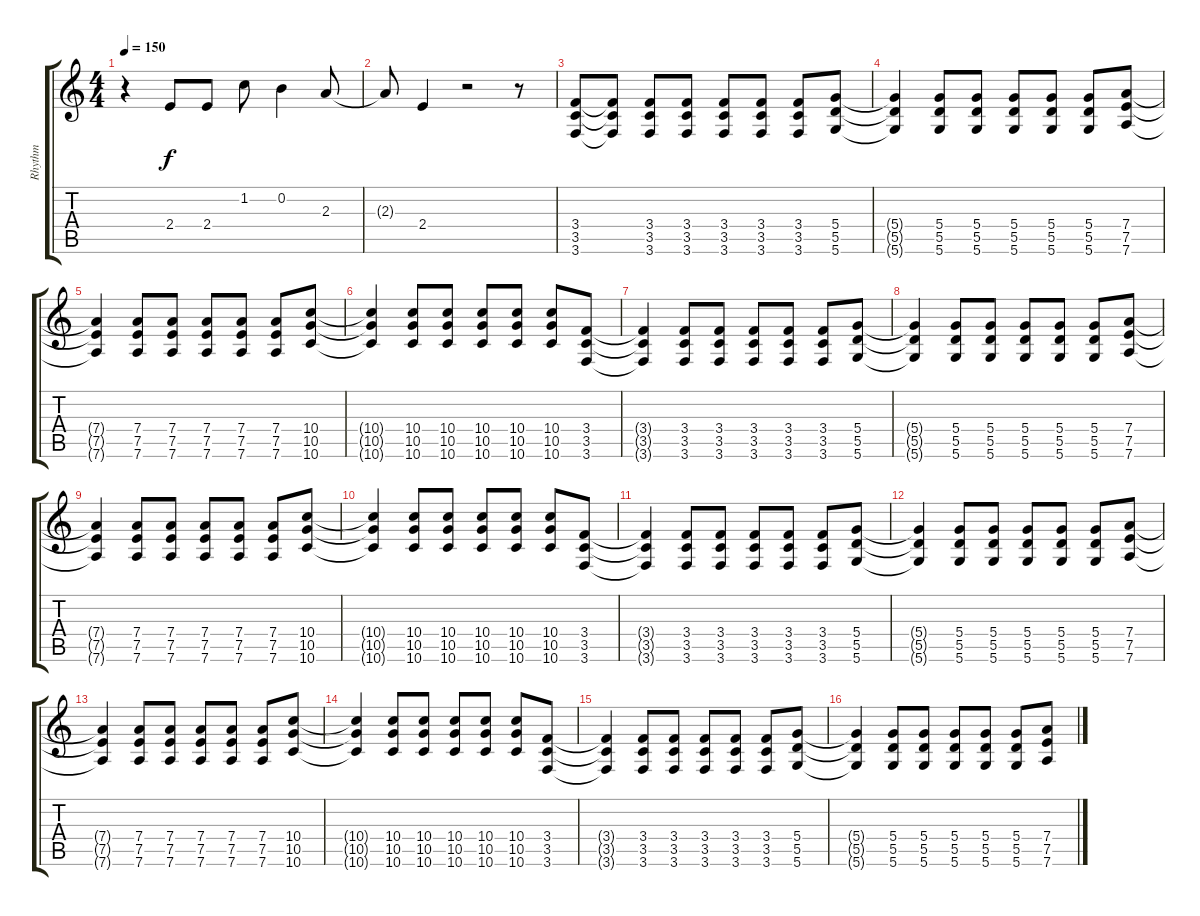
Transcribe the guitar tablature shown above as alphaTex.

\track ("Rhythm" "Rhythm") {instrument distortionguitar}
\staff {score tabs}
\tuning (E4 B3 G3 D3 A2 D2) {hide}
\ts (4 4)
\tempo 150
\clef g2
\ks c
r.4{dy f} 2.4.8 2.4.8 1.2.8 0.2.4 2.3.8 |
2.3{t}.8 2.4.4 r.2{instrument distortionguitar} r.8 |
(3.4 3.5 3.6).8 (3.4{t} 3.5{t} 3.6{t}).8 (3.4 3.5 3.6).8 (3.4 3.5 3.6).8 (3.4 3.5 3.6).8 (3.4 3.5 3.6).8 (3.4 3.5 3.6).8 (5.4 5.5 5.6).8 |
(5.4{t} 5.5{t} 5.6{t}).4 (5.4 5.5 5.6).8 (5.4 5.5 5.6).8 (5.4 5.5 5.6).8 (5.4 5.5 5.6).8 (5.4 5.5 5.6).8 (7.4 7.5 7.6).8 |
(7.4{t} 7.5{t} 7.6{t}).4 (7.4 7.5 7.6).8 (7.4 7.5 7.6).8 (7.4 7.5 7.6).8 (7.4 7.5 7.6).8 (7.4 7.5 7.6).8 (10.4 10.5 10.6).8 |
(10.4{t} 10.5{t} 10.6{t}).4 (10.4 10.5 10.6).8 (10.4 10.5 10.6).8 (10.4 10.5 10.6).8 (10.4 10.5 10.6).8 (10.4 10.5 10.6).8 (3.4 3.5 3.6).8 |
(3.4{t} 3.5{t} 3.6{t}).4 (3.4 3.5 3.6).8 (3.4 3.5 3.6).8 (3.4 3.5 3.6).8 (3.4 3.5 3.6).8 (3.4 3.5 3.6).8 (5.4 5.5 5.6).8 |
(5.4{t} 5.5{t} 5.6{t}).4 (5.4 5.5 5.6).8 (5.4 5.5 5.6).8 (5.4 5.5 5.6).8 (5.4 5.5 5.6).8 (5.4 5.5 5.6).8 (7.4 7.5 7.6).8 |
(7.4{t} 7.5{t} 7.6{t}).4 (7.4 7.5 7.6).8 (7.4 7.5 7.6).8 (7.4 7.5 7.6).8 (7.4 7.5 7.6).8 (7.4 7.5 7.6).8 (10.4 10.5 10.6).8 |
(10.4{t} 10.5{t} 10.6{t}).4 (10.4 10.5 10.6).8 (10.4 10.5 10.6).8 (10.4 10.5 10.6).8 (10.4 10.5 10.6).8 (10.4 10.5 10.6).8 (3.4 3.5 3.6).8 |
(3.4{t} 3.5{t} 3.6{t}).4 (3.4 3.5 3.6).8 (3.4 3.5 3.6).8 (3.4 3.5 3.6).8 (3.4 3.5 3.6).8 (3.4 3.5 3.6).8 (5.4 5.5 5.6).8 |
(5.4{t} 5.5{t} 5.6{t}).4 (5.4 5.5 5.6).8 (5.4 5.5 5.6).8 (5.4 5.5 5.6).8 (5.4 5.5 5.6).8 (5.4 5.5 5.6).8 (7.4 7.5 7.6).8 |
(7.4{t} 7.5{t} 7.6{t}).4 (7.4 7.5 7.6).8 (7.4 7.5 7.6).8 (7.4 7.5 7.6).8 (7.4 7.5 7.6).8 (7.4 7.5 7.6).8 (10.4 10.5 10.6).8 |
(10.4{t} 10.5{t} 10.6{t}).4 (10.4 10.5 10.6).8 (10.4 10.5 10.6).8 (10.4 10.5 10.6).8 (10.4 10.5 10.6).8 (10.4 10.5 10.6).8 (3.4 3.5 3.6).8 |
(3.4{t} 3.5{t} 3.6{t}).4 (3.4 3.5 3.6).8 (3.4 3.5 3.6).8 (3.4 3.5 3.6).8 (3.4 3.5 3.6).8 (3.4 3.5 3.6).8 (5.4 5.5 5.6).8 |
(5.4{t} 5.5{t} 5.6{t}).4 (5.4 5.5 5.6).8 (5.4 5.5 5.6).8 (5.4 5.5 5.6).8 (5.4 5.5 5.6).8 (5.4 5.5 5.6).8 (7.4 7.5 7.6).8
